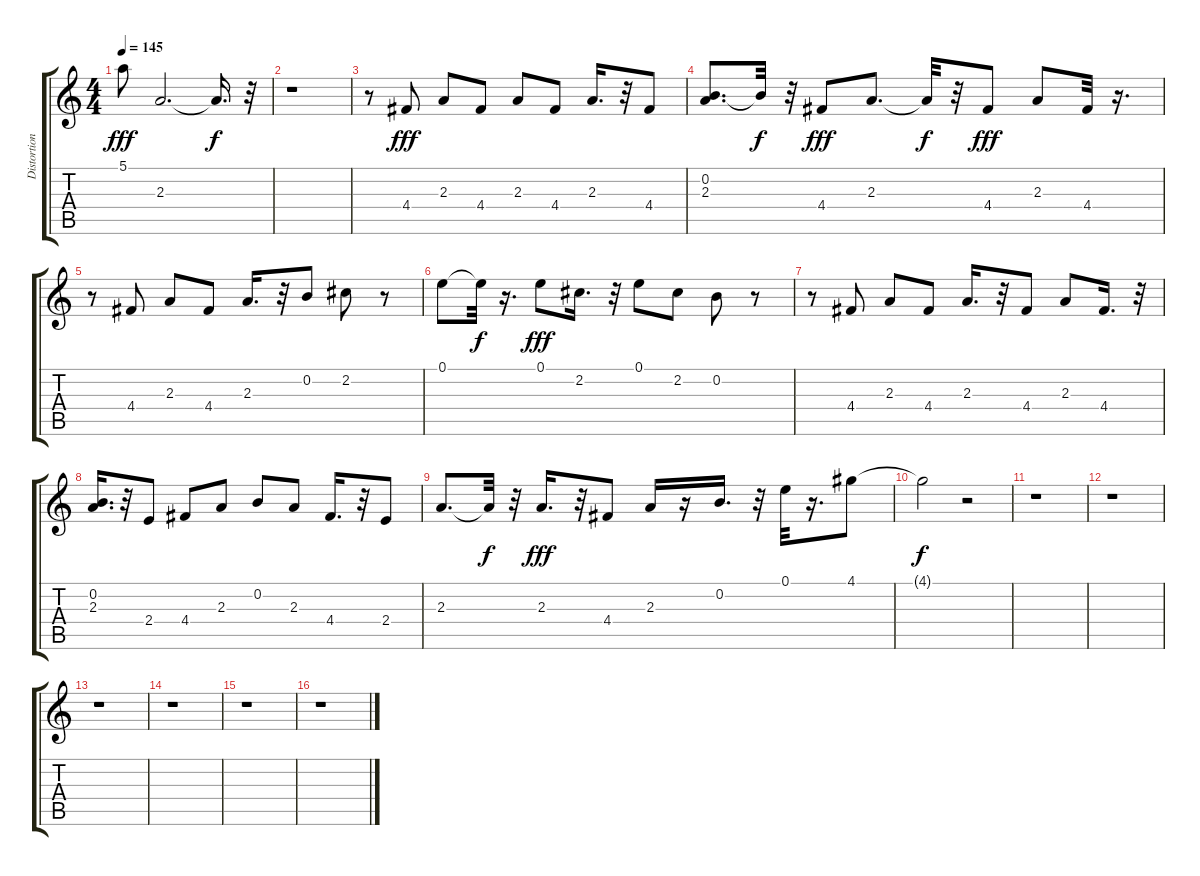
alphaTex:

\track ("Distortion Guitar - ____________ _______" "Distortion") {instrument distortionguitar}
\staff {score tabs}
\tuning (E4 B3 G3 D3 A2 E2) {hide}
\ts (4 4)
\tempo 145
\clef g2
\ks c
5.1.8{dy fff} 2.3.2{d} 2.3{t}.16{d dy f} r.32 |
r.1 |
r.8 4.4.8{dy fff} 2.3.8 4.4.8 2.3.8 4.4.8 2.3.16{d} r.32 4.4.8 |
(0.2 2.3).8{d} 0.2{t}.32{dy f} r.32 4.4.8{dy fff} 2.3.8{d} 2.3{t}.32{dy f} r.32 4.4.8{dy fff} 2.3.8 4.4.32 r.16{d} |
r.8 4.4.8 2.3.8 4.4.8 2.3.16{d} r.32 0.2.8 2.2.8 r.8 |
0.1.8 0.1{t}.32{dy f} r.16{d} 0.1.8{dy fff} 2.2.16{d} r.32 0.1.8 2.2.8 0.2.8 r.8 |
r.8 4.4.8 2.3.8 4.4.8 2.3.16{d} r.32 4.4.8 2.3.8 4.4.16{d} r.32 |
(0.2 2.3).16{d} r.32 2.4.8 4.4.8 2.3.8 0.2.8 2.3.8 4.4.16{d} r.32 2.4.8 |
2.3.8{d} 2.3{t}.32{dy f} r.32 2.3.16{d dy fff} r.32 4.4.8 2.3.16 r.16 0.2.16{d} r.32 0.1.32 r.16{d} 4.1.8 |
4.1{t}.2{dy f} r.2 |
r.1 |
r.1 |
r.1 |
r.1 |
r.1 |
r.1
